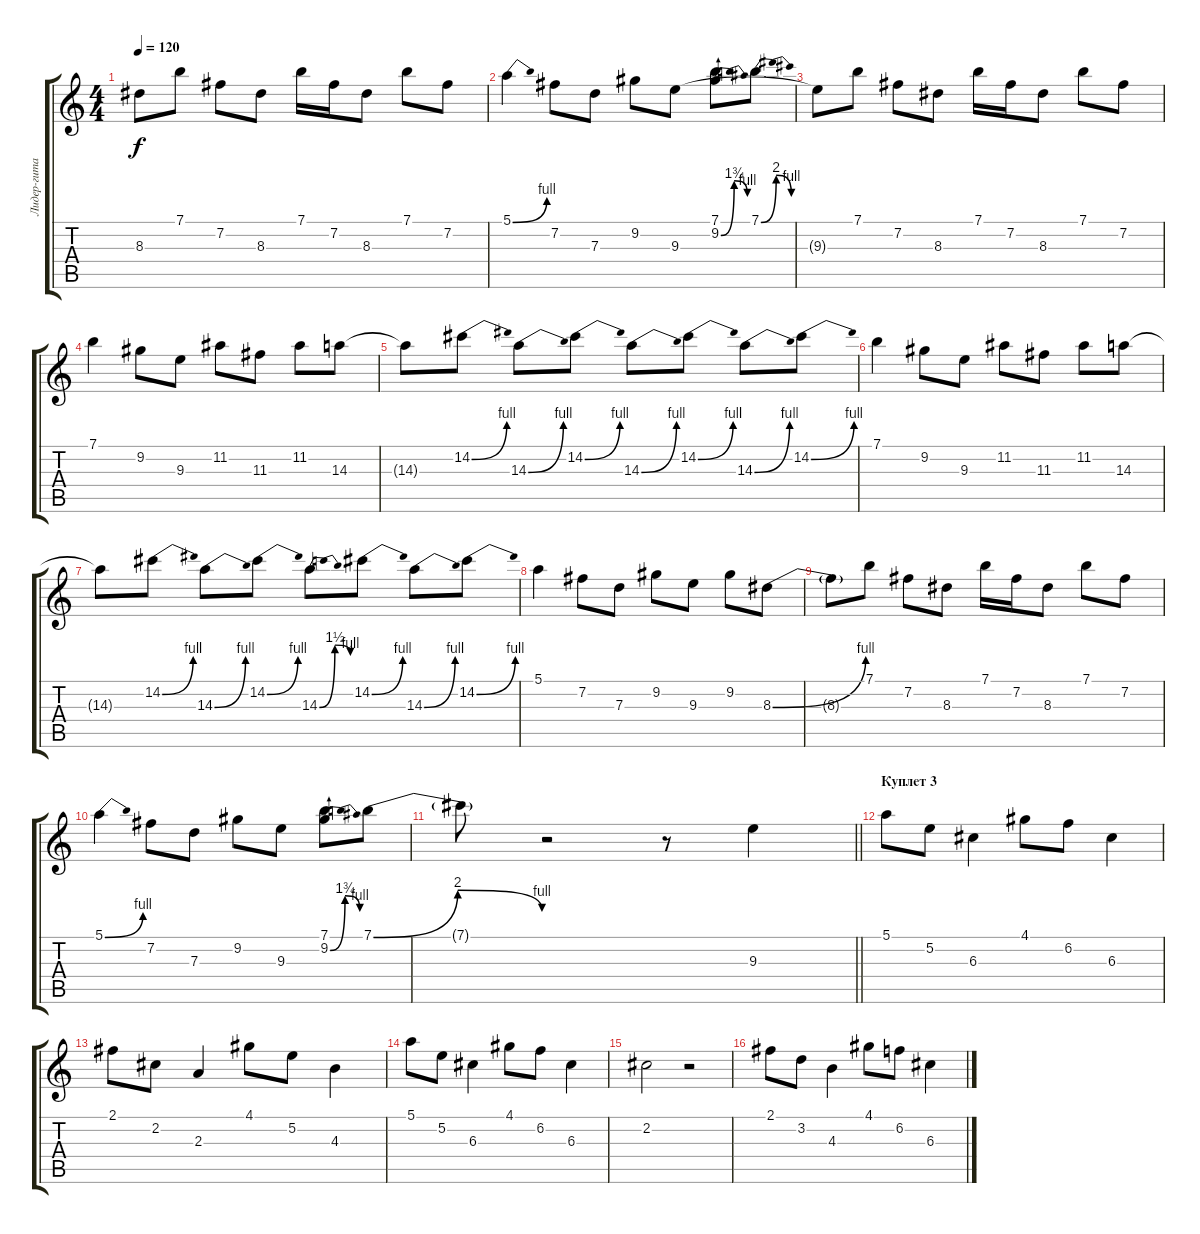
\track ("Лидер-гитара 1" "Лидер-гита") {instrument distortionguitar}
\staff {score tabs}
\tuning (E4 B3 G3 D3 A2 E2) {hide}
\ts (4 4)
\tempo 120
\clef g2
\ks c
8.3{t}.8{dy f} 7.1.8 7.2.8 8.3.8 7.1.16 7.2.16 8.3.8 7.1.8 7.2.8 |
5.1{be (bend 0 0 60 4)}.4 7.2.8 7.3.8 9.2.8 9.3.8 (7.1 9.2{be (bendrelease 0 0 39 7 39 7 60 4)}).8 7.1{be (bendrelease 0 0 42 8 42 8 60 4)}.8 |
9.3{t}.8 7.1.8 7.2.8 8.3.8 7.1.16 7.2.16 8.3.8 7.1.8 7.2.8 |
7.1.4 9.2.8 9.3.8 11.2.8 11.3.8 11.2.8 14.3.8 |
14.3{t}.8 14.2{be (bend 0 0 60 4)}.8 14.3{be (bend 0 0 60 4)}.8 14.2{be (bend 0 0 60 4)}.8 14.3{be (bend 0 0 60 4)}.8 14.2{be (bend 0 0 60 4)}.8 14.3{be (bend 0 0 60 4)}.8 14.2{be (bend 0 0 60 4)}.8 |
7.1.4 9.2.8 9.3.8 11.2.8 11.3.8 11.2.8 14.3.8 |
14.3{t}.8 14.2{be (bend 0 0 60 4)}.8 14.3{be (bend 0 0 60 4)}.8 14.2{be (bend 0 0 60 4)}.8 14.3{be (bendrelease 0 0 37 6 37 6 60 4)}.8 14.2{be (bend 0 0 60 4)}.8 14.3{be (bend 0 0 60 4)}.8 14.2{be (bend 0 0 60 4)}.8 |
5.1.4 7.2.8 7.3.8 9.2.8 9.3.8 9.2.8 8.3{be (bend 0 0 60 4)}.8 |
8.3{t}.8 7.1.8 7.2.8 8.3.8 7.1.16 7.2.16 8.3.8 7.1.8 7.2.8 |
5.1{be (bend 0 0 60 4)}.4 7.2.8 7.3.8 9.2.8 9.3.8 (7.1 9.2{be (bendrelease 0 0 39 7 39 7 60 4)}).8 7.1{be (bendrelease 0 0 42 8 42 8 60 4)}.8 |
\barLineRight lightlight
7.1{t}.8 r.2 r.8 9.3.4 |
\section ("" "Куплет 3")
5.1.8 5.2.8 6.3.4 4.1.8 6.2.8 6.3.4 |
2.1.8 2.2.8 2.3.4 4.1.8 5.2.8 4.3.4 |
5.1.8 5.2.8 6.3.4 4.1.8 6.2.8 6.3.4 |
2.2.2 r.2 |
2.1.8 3.2.8 4.3.4 4.1.8 6.2.8 6.3.4
